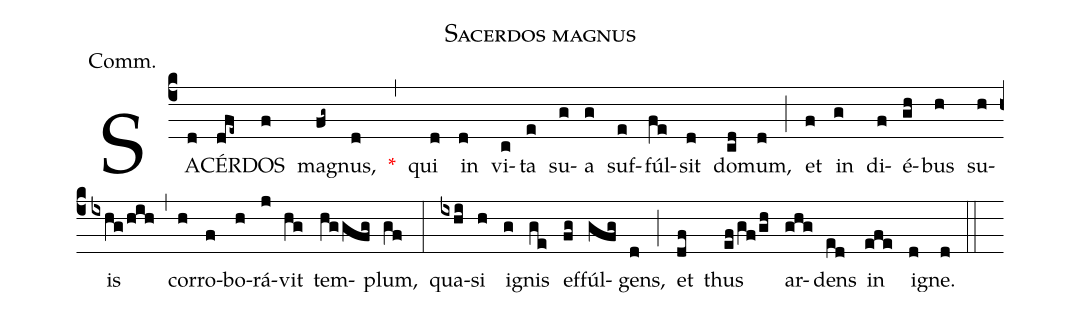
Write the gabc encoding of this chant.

name:Sacerdos magnus;
annotation:Comm.;
mode:I.;
office-part:Communion;
%%
(c4) SA(d)CÉR(dfe~)DOS(f) ma(fg~)gnus,(d) <v>\red{*}</v>(,) qui(d) in(d) vi(c)ta(e) su(g)a(g) suf(e)fúl(fe)sit(d) do(cd)mum,(d) (;) et(f) in(g) di(f)é(gh)bus(h) su(h)is(ixhg/hih) (,) cor(h)ro(f)bo(h)rá(j)vit(hg) tem(hggfg)plum,(gf) (:) qua(ixhi)si(h) i(g)gnis(ge) ef(fg)fúl(gfg)gens,(d) (;) et(df) thus(ef/gf/gh) ar(ghg)dens(ed) in(efe) i(d)gne.(d) (::)
